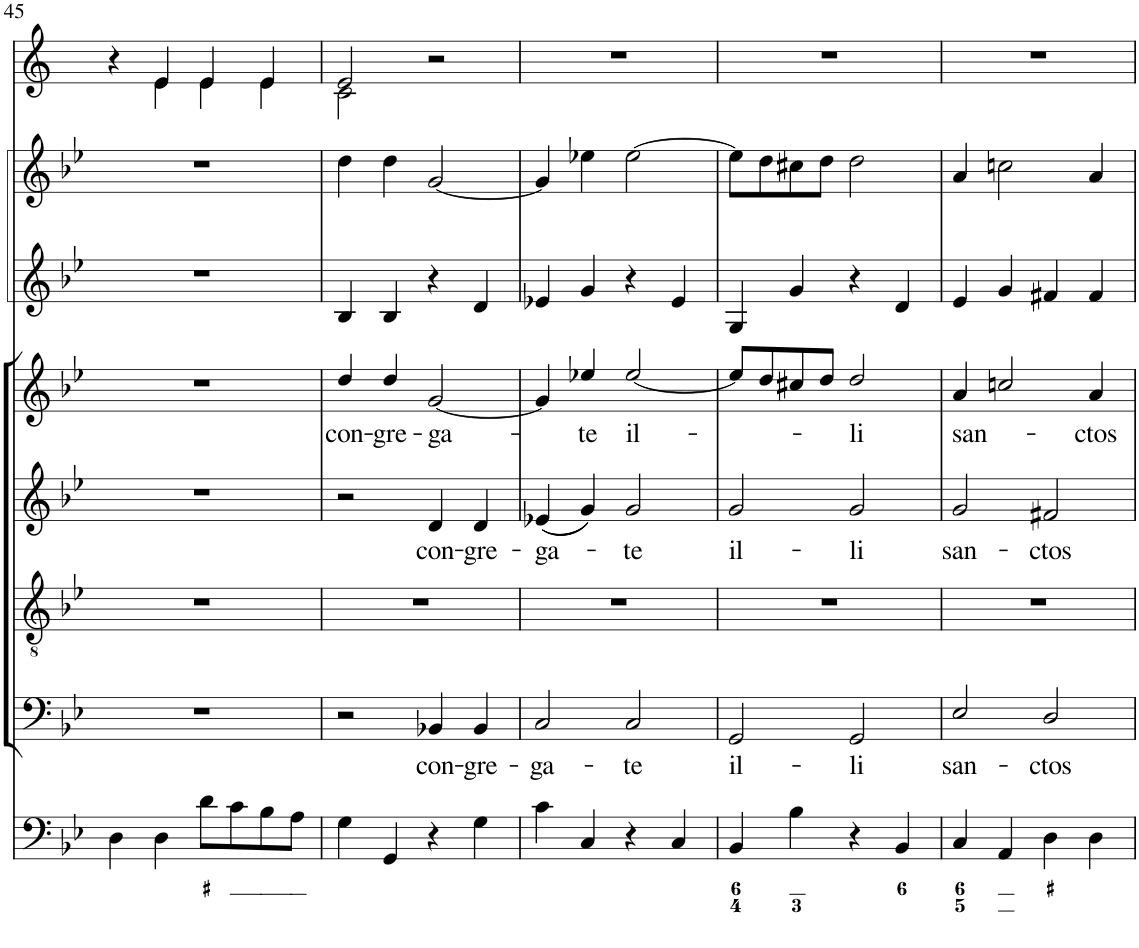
**kern	**kern	**text	**kern	**kern	**text	**kern	**text	**kern	**kern	**kern
*part8	*part7	*part7	*part6	*part5	*part5	*part4	*part4	*part3	*part2	*part1
*staff8	*staff7	*staff7	*staff6	*staff5	*staff5	*staff4	*staff4	*staff3	*staff2	*staff1
*I"Organ	*I"Voice	*	*I"Tenor	*I"Alto	*	*I"Voice	*	*I"Violino 2	*I"Violino 1	*I"Clarini in B[b]
*	*	*	*	*	*	*	*	*I'Vln	*I'Vln	*
!!LO:PB:g=z
*clefF4	*clefF4	*	*clefGv2	*clefG2	*	*clefG2	*	*clefG2	*clefG2	*clefG2
*	*	*	*	*	*	*	*	*	*	*Trd1c2
*k[b-e-]	*k[b-e-]	*	*k[b-e-]	*k[b-e-]	*	*k[b-e-]	*	*k[b-e-]	*k[b-e-]	*k[]
*M2/2	*M2/2	*	*M2/2	*M2/2	*	*M2/2	*	*M2/2	*M2/2	*M2/2
*met(c|)	*met(c|)	*	*met(c|)	*met(c|)	*	*met(c|)	*	*met(c|)	*met(c|)	*met(c|)
=45	=45	=45	=45	=45	=45	=45	=45	=45	=45	=45
*	*	*	*	*	*	*	*	*	*	*^
4D\	1r	.	1r	1r	.	1r	.	1r	1r	4r	4ryy
4D\	.	.	.	.	.	.	.	.	.	4e/	4e\
8d\L	.	.	.	.	.	.	.	.	.	4e/	4e\
8c\	.	.	.	.	.	.	.	.	.	.	.
8B-\	.	.	.	.	.	.	.	.	.	4e/	4e\
8A\J	.	.	.	.	.	.	.	.	.	.	.
=46	=46	=46	=46	=46	=46	=46	=46	=46	=46	=46	=46
!	!	!	!	!	!	!	!LO:LY:b	!	!	!	!
4G\	2r	.	1r	2r	.	4dd/	con-	4B-/	4dd\	2e/	2c\
!	!	!	!	!	!	!	!LO:LY:b	!	!	!	!
4GG/	.	.	.	.	.	4dd/	-gre-	4B-/	4dd\	.	.
!	!	!LO:LY:b	!	!	!LO:LY:b	!	!LO:LY:b	!	!	!	!
4r	4BB-X/	con-	.	4d/	con-	[2g/	-ga-	4r	[2g/	2r	2ryy
!	!	!LO:LY:b	!	!	!LO:LY:b	!	!	!	!	!	!
4G\	4BB-/	-gre-	.	4d/	-gre-	.	.	4d/	.	.	.
*	*	*	*	*	*	*	*	*	*	*v	*v
=47	=47	=47	=47	=47	=47	=47	=47	=47	=47	=47
!	!	!LO:LY:b	!	!	!LO:LY:b	!	!	!	!	!
4c\	2C/	-ga-	1r	((4e-X/	-ga-	4g/]	.	4e-X/	4g/]	1r
!	!	!	!	!	!	!	!LO:LY:b	!	!	!
4C/	.	.	.	4g/))	.	4ee-X/	-te	4g/	4ee-X\	.
!	!	!LO:LY:b	!	!	!LO:LY:b	!	!LO:LY:b	!	!	!
4r	2C/	-te	.	2g/	-te	[2ee-/	il-	4r	[2ee-\	.
4C/	.	.	.	.	.	.	.	4e-/	.	.
=48	=48	=48	=48	=48	=48	=48	=48	=48	=48	=48
!	!	!LO:LY:b	!	!	!LO:LY:b	!	!	!	!	!
4BB-/	2GG/	il-	1r	2g/	il-	8ee-/L]	.	4G/	8ee-\L]	1r
.	.	.	.	.	.	8dd/	.	.	8dd\	.
4B-\	.	.	.	.	.	8cc#X/	.	4g/	8cc#X\	.
.	.	.	.	.	.	8dd/J	.	.	8dd\J	.
!	!	!LO:LY:b	!	!	!LO:LY:b	!	!LO:LY:b	!	!	!
4r	2GG/	-li	.	2g/	-li	2dd/	-li	4r	2dd\	.
4BB-/	.	.	.	.	.	.	.	4d/	.	.
=49	=49	=49	=49	=49	=49	=49	=49	=49	=49	=49
!	!	!LO:LY:b	!	!	!LO:LY:b	!	!LO:LY:b	!	!	!
4C/	2E-/	san-	1r	2g/	san-	4a/	san-	4e-/	4a/	1r
4AA/	.	.	.	.	.	2ccn/	.	4g/	2ccn\	.
!	!	!LO:LY:b	!	!	!LO:LY:b	!	!	!	!	!
4D\	2D/	-ctos	.	2f#X/	-ctos	.	.	4f#X/	.	.
!	!	!	!	!	!	!	!LO:LY:b	!	!	!
4D\	.	.	.	.	.	4a/	-ctos	4f#/	4a/	.
=	=	=	=	=	=	=	=	=	=	=
*-	*-	*-	*-	*-	*-	*-	*-	*-	*-	*-
